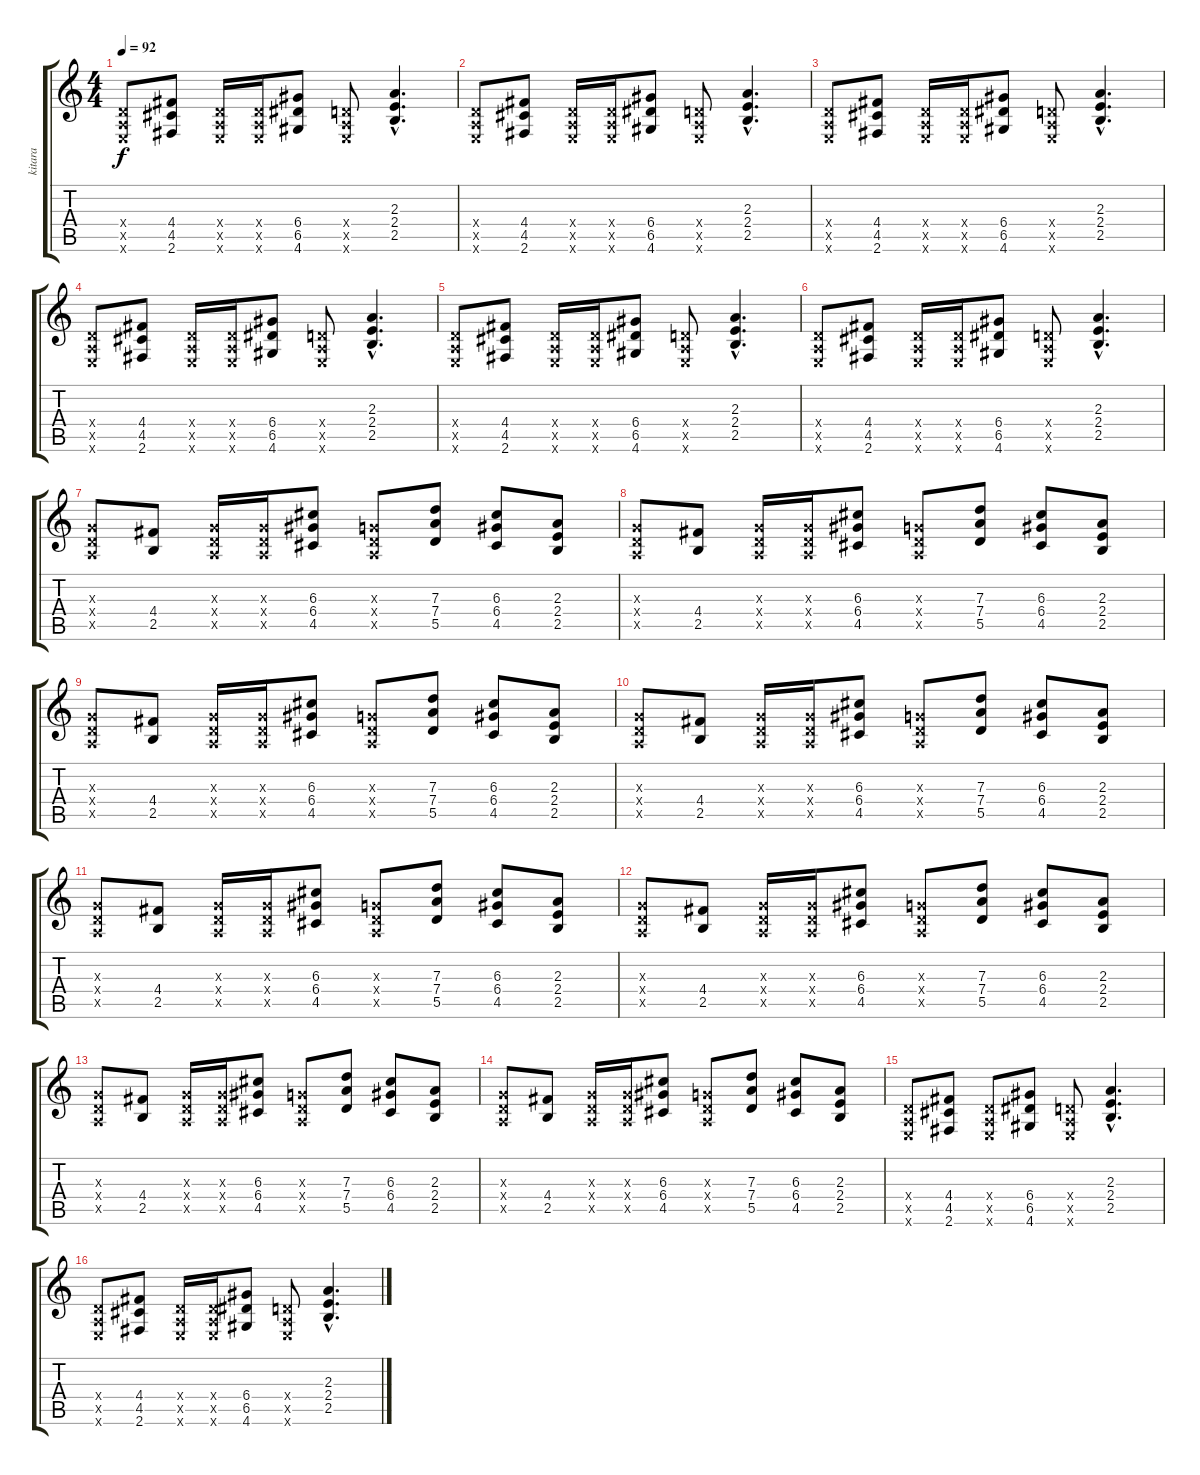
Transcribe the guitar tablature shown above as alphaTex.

\track ("kitara" "kitara") {instrument overdrivenguitar}
\staff {score tabs}
\tuning (E4 B3 G3 D3 A2 E2) {hide}
\ts (4 4)
\tempo 92
\clef g2
\ks c
(0.4{x} 0.5{x} 0.6{x}).8{dy f} (4.4 4.5 2.6).8 (0.4{x} 0.5{x} 0.6{x}).16 (0.4{x} 0.5{x} 0.6{x}).16 (6.4 6.5 4.6).8 (0.4{x} 0.5{x} 0.6{x}).8 (2.3{hac} 2.4{hac} 2.5{hac}).4{d} |
(0.4{x} 0.5{x} 0.6{x}).8 (4.4 4.5 2.6).8 (0.4{x} 0.5{x} 0.6{x}).16 (0.4{x} 0.5{x} 0.6{x}).16 (6.4 6.5 4.6).8 (0.4{x} 0.5{x} 0.6{x}).8 (2.3{hac} 2.4{hac} 2.5{hac}).4{d} |
(0.4{x} 0.5{x} 0.6{x}).8 (4.4 4.5 2.6).8 (0.4{x} 0.5{x} 0.6{x}).16 (0.4{x} 0.5{x} 0.6{x}).16 (6.4 6.5 4.6).8 (0.4{x} 0.5{x} 0.6{x}).8 (2.3{hac} 2.4{hac} 2.5{hac}).4{d} |
(0.4{x} 0.5{x} 0.6{x}).8 (4.4 4.5 2.6).8 (0.4{x} 0.5{x} 0.6{x}).16 (0.4{x} 0.5{x} 0.6{x}).16 (6.4 6.5 4.6).8 (0.4{x} 0.5{x} 0.6{x}).8 (2.3{hac} 2.4{hac} 2.5{hac}).4{d} |
(0.4{x} 0.5{x} 0.6{x}).8 (4.4 4.5 2.6).8 (0.4{x} 0.5{x} 0.6{x}).16 (0.4{x} 0.5{x} 0.6{x}).16 (6.4 6.5 4.6).8 (0.4{x} 0.5{x} 0.6{x}).8 (2.3{hac} 2.4{hac} 2.5{hac}).4{d} |
(0.4{x} 0.5{x} 0.6{x}).8 (4.4 4.5 2.6).8 (0.4{x} 0.5{x} 0.6{x}).16 (0.4{x} 0.5{x} 0.6{x}).16 (6.4 6.5 4.6).8 (0.4{x} 0.5{x} 0.6{x}).8 (2.3{hac} 2.4{hac} 2.5{hac}).4{d} |
(0.3{x} 0.4{x} 0.5{x}).8 (4.4 2.5).8 (0.3{x} 0.4{x} 0.5{x}).16 (0.3{x} 0.4{x} 0.5{x}).16 (6.3 6.4 4.5).8 (0.3{x} 0.4{x} 0.5{x}).8 (7.3 7.4 5.5).8 (6.3 6.4 4.5).8 (2.3 2.4 2.5).8 |
(0.3{x} 0.4{x} 0.5{x}).8 (4.4 2.5).8 (0.3{x} 0.4{x} 0.5{x}).16 (0.3{x} 0.4{x} 0.5{x}).16 (6.3 6.4 4.5).8 (0.3{x} 0.4{x} 0.5{x}).8 (7.3 7.4 5.5).8 (6.3 6.4 4.5).8 (2.3 2.4 2.5).8 |
(0.3{x} 0.4{x} 0.5{x}).8 (4.4 2.5).8 (0.3{x} 0.4{x} 0.5{x}).16 (0.3{x} 0.4{x} 0.5{x}).16 (6.3 6.4 4.5).8 (0.3{x} 0.4{x} 0.5{x}).8 (7.3 7.4 5.5).8 (6.3 6.4 4.5).8 (2.3 2.4 2.5).8 |
(0.3{x} 0.4{x} 0.5{x}).8 (4.4 2.5).8 (0.3{x} 0.4{x} 0.5{x}).16 (0.3{x} 0.4{x} 0.5{x}).16 (6.3 6.4 4.5).8 (0.3{x} 0.4{x} 0.5{x}).8 (7.3 7.4 5.5).8 (6.3 6.4 4.5).8 (2.3 2.4 2.5).8 |
(0.3{x} 0.4{x} 0.5{x}).8 (4.4 2.5).8 (0.3{x} 0.4{x} 0.5{x}).16 (0.3{x} 0.4{x} 0.5{x}).16 (6.3 6.4 4.5).8 (0.3{x} 0.4{x} 0.5{x}).8 (7.3 7.4 5.5).8 (6.3 6.4 4.5).8 (2.3 2.4 2.5).8 |
(0.3{x} 0.4{x} 0.5{x}).8 (4.4 2.5).8 (0.3{x} 0.4{x} 0.5{x}).16 (0.3{x} 0.4{x} 0.5{x}).16 (6.3 6.4 4.5).8 (0.3{x} 0.4{x} 0.5{x}).8 (7.3 7.4 5.5).8 (6.3 6.4 4.5).8 (2.3 2.4 2.5).8 |
(0.3{x} 0.4{x} 0.5{x}).8 (4.4 2.5).8 (0.3{x} 0.4{x} 0.5{x}).16 (0.3{x} 0.4{x} 0.5{x}).16 (6.3 6.4 4.5).8 (0.3{x} 0.4{x} 0.5{x}).8 (7.3 7.4 5.5).8 (6.3 6.4 4.5).8 (2.3 2.4 2.5).8 |
(0.3{x} 0.4{x} 0.5{x}).8 (4.4 2.5).8 (0.3{x} 0.4{x} 0.5{x}).16 (0.3{x} 0.4{x} 0.5{x}).16 (6.3 6.4 4.5).8 (0.3{x} 0.4{x} 0.5{x}).8 (7.3 7.4 5.5).8 (6.3 6.4 4.5).8 (2.3 2.4 2.5).8 |
(0.4{x} 0.5{x} 0.6{x}).8 (4.4 4.5 2.6).8 (0.4{x} 0.5{x} 0.6{x}).8 (6.4 6.5 4.6).8 (0.4{x} 0.5{x} 0.6{x}).8 (2.3{hac} 2.4{hac} 2.5{hac}).4{d} |
(0.4{x} 0.5{x} 0.6{x}).8 (4.4 4.5 2.6).8 (0.4{x} 0.5{x} 0.6{x}).16 (0.4{x} 0.5{x} 0.6{x}).16 (6.4 6.5 4.6).8 (0.4{x} 0.5{x} 0.6{x}).8 (2.3{hac} 2.4{hac} 2.5{hac}).4{d}
